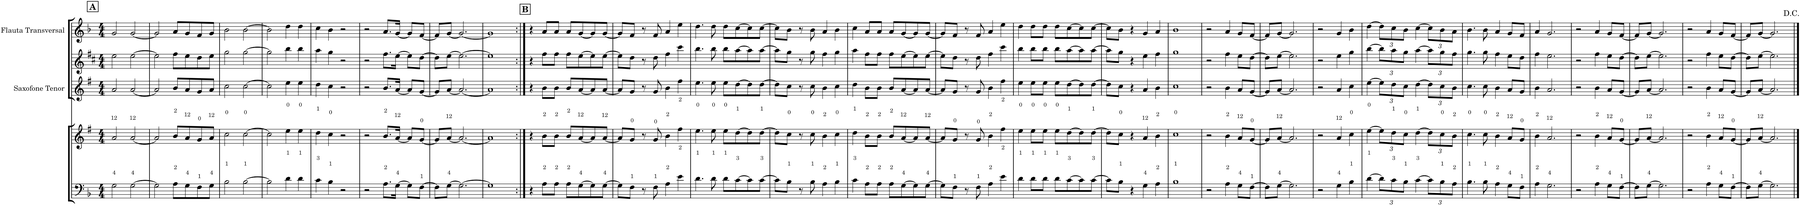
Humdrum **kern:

**kern	**kern	**kern	**kern	**kern
*part5	*part4	*part3	*part2	*part1
*staff5	*staff4	*staff3	*staff2	*staff1
*I"Trombone	*I"Trompete em Bb	*I"Saxofone Tenor	*I"Saxofone Alto	*I"Flauta Transversal
*I'Trb	*I'Tpt	*	*	*I'Fl.
*clefF4	*clefG2	*clefG2	*clefG2	*clefG2
*	*Trd1c2	*Trd8c14	*Trd5c9	*
*k[b-]	*k[f#]	*k[f#]	*k[f#c#]	*k[b-]
*M4/4	*M4/4	*M4/4	*M4/4	*M4/4
!!LO:REH:place=s1:a:B:cj:fs=12:t=A
=1	=1	=1	=1	=1
2G\	2a/	2a/	2ee\	2g/
[2G\	[2a/	[2a/	[2ee\	[2g/
=2	=2	=2	=2	=2
2G\]	2a/]	2a/]	2ee\]	2g/]
8A\L	8b/L	8b/L	8ff#\L	8a/L
8G\	8a/	8a/	8ee\	8g/
8F\	8g/	8g/	8dd\	8f/
8G\J	8a/J	8a/J	8ee\J	8g/J
=3	=3	=3	=3	=3
2B-\	2cc\	2cc\	2gg\	2b-\
[2B-\	[2cc\	[2cc\	[2gg\	[2b-\
=4	=4	=4	=4	=4
2B-\]	2cc\]	2cc\]	2gg\]	2b-\]
4d\	4ee\	4ee\	4bb\	4dd\
4d\	4ee\	4ee\	4bb\	4dd\
=5	=5	=5	=5	=5
4c\	4dd\	4dd\	4aa\	4cc\
4B-\	4cc\	4cc\	4gg\	4b-\
2r	2r	2r	2r	2r
=6	=6	=6	=6	=6
2r	2r	2r	2r	2r
8.A\L	8.b/L	8.b/L	8.ff#\L	8.a/L
[16G\Jk	[16a/Jk	[16a/Jk	[16ee\Jk	[16g/Jk
8G\L]	8a/L]	8a/L]	8ee\L]	8g/L]
[8F\J	[8g/J	[8g/J	[8dd\J	[8f/J
=7	=7	=7	=7	=7
8F\L]	8g/L]	8g/L]	8dd\L]	8f/L]
[8G\J	[8a/J	[8a/J	[8ee\J	[8g/J
2.G\_	2.a/_	2.a/_	2.ee\_	2.g/_
=8	=8	=8	=8	=8
1G]	1a]	1a]	1ee]	1g]
!!LO:REH:place=s1:a:B:cj:fs=12:t=B
=9:|!	=9:|!	=9:|!	=9:|!	=9:|!
4r	4r	4r	4r	4r
8A\L	8b\L	8b\L	8ff#\L	8a/L
8A\J	8b\J	8b\J	8ff#\J	8a/J
8A\L	8b/L	8b/L	8ff#\L	8a/L
[8G\	[8a/	[8a/	[8ee\	[8g/
8G\]	8a/]	8a/]	8ee\]	8g/]
[8G\J	[8a/J	[8a/J	[8ee\J	[8g/J
=10	=10	=10	=10	=10
8G\L]	8a/L]	8a/L]	8ee\L]	8g/L]
8F\J	8g/J	8g/J	8dd\J	8f/J
8r	8r	8r	8r	8r
8F\	8g/	8g/	8dd\	8f/
4A\	4b\	4b\	4ff#\	4a/
4e\	4ff#\	4ff#\	4ccc#\	4ee\
=11	=11	=11	=11	=11
4.d\	4.ee\	4.ee\	4.bb\	4.dd\
8d\	8ee\	8ee\	8bb\	8dd\
8d\L	8ee\L	8ee\L	8bb\L	8dd\L
[8c\	[8dd\	[8dd\	[8aa\	[8cc\
8c\]	8dd\]	8dd\]	8aa\]	8cc\]
[8c\J	[8dd\J	[8dd\J	[8aa\J	[8cc\J
=12	=12	=12	=12	=12
8c\L]	8dd\L]	8dd\L]	8aa\L]	8cc\L]
8B-\J	8cc\J	8cc\J	8gg\J	8b-\J
8r	8r	8r	8r	8r
8B-\	8cc\	8cc\	8gg\	8b-\
4A\	4b\	4b\	4ff#\	4a/
4B-\	4cc\	4cc\	4gg\	4b-\
=13	=13	=13	=13	=13
4c\	4dd\	4dd\	4aa\	4cc\
8A\L	8b\L	8b\L	8ff#\L	8a/L
8A\J	8b\J	8b\J	8ff#\J	8a/J
8A\L	8b/L	8b/L	8ff#\L	8a/L
[8G\	[8a/	[8a/	[8ee\	[8g/
8G\]	8a/]	8a/]	8ee\]	8g/]
[8G\J	[8a/J	[8a/J	[8ee\J	[8g/J
=14	=14	=14	=14	=14
8G\L]	8a/L]	8a/L]	8ee\L]	8g/L]
8F\J	8g/J	8g/J	8dd\J	8f/J
8r	8r	8r	8r	8r
8F\	8g/	8g/	8dd\	8f/
4A\	4b\	4b\	4ff#\	4a/
4e\	4ff#\	4ff#\	4ccc#\	4ee\
=15	=15	=15	=15	=15
4d\	4ee\	4ee\	4bb\	4dd\
8d\L	8ee\L	8ee\L	8bb\L	8dd\L
8d\J	8ee\J	8ee\J	8bb\J	8dd\J
8d\L	8ee\L	8ee\L	8bb\L	8dd\L
[8c\	[8dd\	[8dd\	[8aa\	[8cc\
8c\]	8dd\]	8dd\]	8aa\]	8cc\]
[8c\J	[8dd\J	[8dd\J	[8aa\J	[8cc\J
=16	=16	=16	=16	=16
8c\L]	8dd\L]	8dd\L]	8aa\L]	8cc\L]
8B-\J	8cc\J	8cc\J	8gg\J	8b-\J
4r	4r	4r	4r	4r
4G\	4a/	4a/	4ee\	4g/
4A\	4b\	4b\	4ff#\	4a/
=17	=17	=17	=17	=17
1B-	1cc	1cc	1gg	1b-
=18	=18	=18	=18	=18
2r	2r	2r	2r	2r
4A\	4b\	4b\	4ff#\	4a/
8G\L	8a/L	8a/L	8ee\L	8g/L
[8F\J	[8g/J	[8g/J	[8dd\J	[8f/J
=19	=19	=19	=19	=19
8F\L]	8g/L]	8g/L]	8dd\L]	8f/L]
[8G\J	[8a/J	[8a/J	[8ee\J	[8g/J
2.G\]	2.a/]	2.a/]	2.ee\]	2.g/]
=20	=20	=20	=20	=20
2r	2r	2r	2r	2r
4G\	4a/	4a/	4ee\	4g/
4B-\	4cc\	4cc\	4gg\	4b-\
=21	=21	=21	=21	=21
[4d\	[4ee\	[4ee\	[4bb\	[4dd\
*Xbrackettup	*Xbrackettup	*Xbrackettup	*Xbrackettup	*Xbrackettup
12d\L]	12ee\L]	12ee\L]	12bb\L]	12dd\L]
12c\	12dd\	12dd\	12aa\	12cc\
12B-\J	12cc\J	12cc\J	12gg\J	12b-\J
[4c\	[4dd\	[4dd\	[4aa\	[4cc\
12c\L]	12dd\L]	12dd\L]	12aa\L]	12cc\L]
12B-\	12cc\	12cc\	12gg\	12b-\
12A\J	12b\J	12b\J	12ff#\J	12a\J
=22	=22	=22	=22	=22
4.B-\	4.cc\	4.cc\	4.gg\	4.b-\
8B-\	8cc\	8cc\	8gg\	8b-\
4A\	4b\	4b\	4ff#\	4a/
8G\L	8a/L	8a/L	8ee\L	8g/L
8F\J	8g/J	8g/J	8dd\J	8f/J
=23	=23	=23	=23	=23
4A\	4b\	4b\	4ff#\	4a/
2.G\	2.a/	2.a/	2.ee\	2.g/
=24	=24	=24	=24	=24
2r	2r	2r	2r	2r
4A\	4b\	4b\	4ff#\	4a/
8G\L	8a/L	8a/L	8ee\L	8g/L
[8F\J	[8g/J	[8g/J	[8dd\J	[8f/J
=25	=25	=25	=25	=25
8F\L]	8g/L]	8g/L]	8dd\L]	8f/L]
[8G\J	[8a/J	[8a/J	[8ee\J	[8g/J
2.G\]	2.a/]	2.a/]	2.ee\]	2.g/]
=26	=26	=26	=26	=26
2r	2r	2r	2r	2r
4A\	4b\	4b\	4ff#\	4a/
8G\L	8a/L	8a/L	8ee\L	8g/L
[8F\J	[8g/J	[8g/J	[8dd\J	[8f/J
=27	=27	=27	=27	=27
8F\L]	8g/L]	8g/L]	8dd\L]	8f/L]
[8G\J	[8a/J	[8a/J	[8ee\J	[8g/J
2.G\]	2.a/]	2.a/]	2.ee\]	2.g/]
==	==	==	==	==
*-	*-	*-	*-	*-
